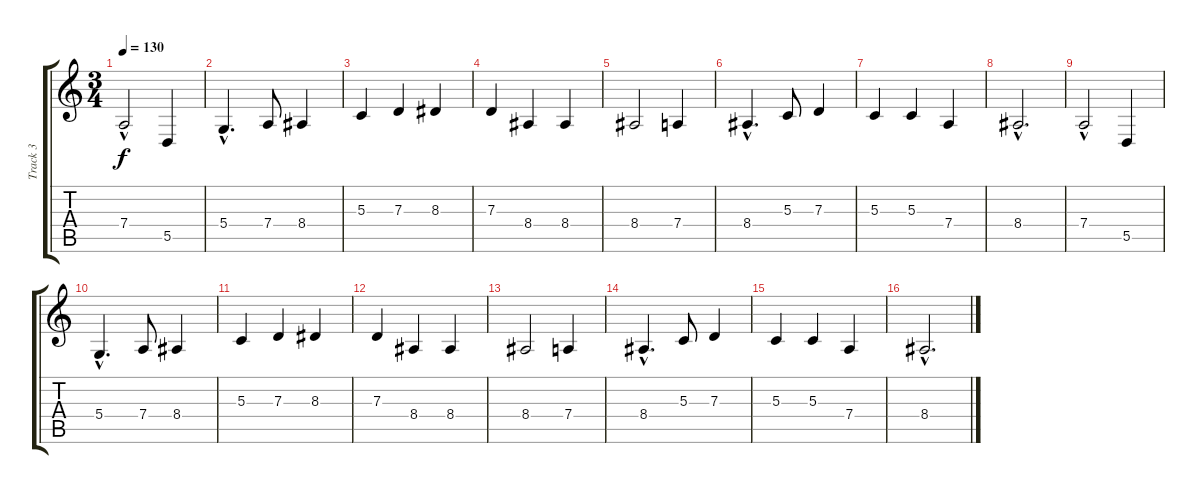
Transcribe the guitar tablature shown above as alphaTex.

\track ("Track 3" "Track 3") {instrument accordion}
\staff {score tabs}
\tuning (E4 B3 G3 D3 A2 E2) {hide}
\ts (3 4)
\tempo 130
\clef g2
\ks c
7.4{hac}.2{dy f} 5.5.4 |
5.4{hac}.4{d} 7.4.8 8.4.4 |
5.3.4 7.3.4 8.3.4 |
7.3.4 8.4.4 8.4.4 |
8.4.2 7.4.4 |
8.4{hac}.4{d} 5.3.8 7.3.4 |
5.3.4 5.3.4 7.4.4 |
8.4{hac}.2{d} |
7.4{hac}.2 5.5.4 |
5.4{hac}.4{d} 7.4.8 8.4.4 |
5.3.4 7.3.4 8.3.4 |
7.3.4 8.4.4 8.4.4 |
8.4.2 7.4.4 |
8.4{hac}.4{d} 5.3.8 7.3.4 |
5.3.4 5.3.4 7.4.4 |
8.4{hac}.2{d}
